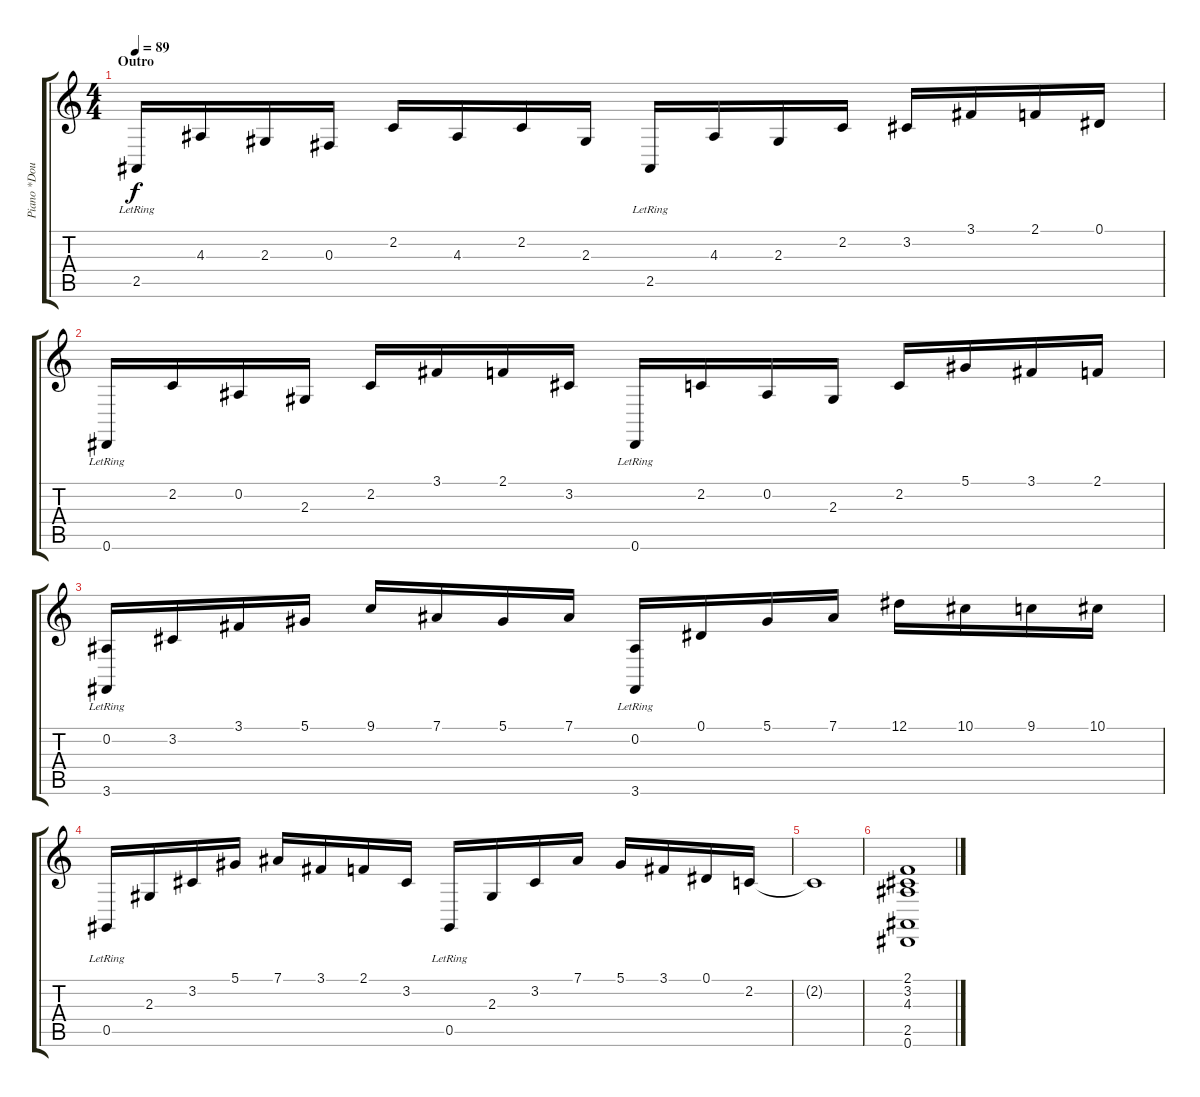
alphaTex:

\track ("Piano *Doubled*" "Piano *Dou") {instrument acousticgrandpiano}
\staff {score tabs}
\tuning (Eb4 Bb3 Gb3 Db3 Ab2 Eb2) {hide}
\ts (4 4)
\section ("" "Outro")
\tempo 89
\clef g2
\ks c
2.5{lr}.16{dy f} 4.3.16 2.3.16 0.3.16 2.2.16 4.3.16 2.2.16 2.3.16 2.5{lr}.16 4.3.16 2.3.16 2.2.16 3.2.16 3.1.16 2.1.16 0.1.16 |
0.6{lr}.16 2.2.16 0.2.16 2.3.16 2.2.16 3.1.16 2.1.16 3.2.16 0.6{lr}.16 2.2.16 0.2.16 2.3.16 2.2.16 5.1.16 3.1.16 2.1.16 |
(0.2 3.6{lr}).16 3.2.16 3.1.16 5.1.16 9.1.16 7.1.16 5.1.16 7.1.16 (0.2 3.6{lr}).16 0.1.16 5.1.16 7.1.16 12.1.16 10.1.16 9.1.16 10.1.16 |
0.5{lr}.16 2.3.16 3.2.16 5.1.16 7.1.16 3.1.16 2.1.16 3.2.16 0.5{lr}.16 2.3.16 3.2.16 7.1.16 5.1.16 3.1.16 0.1.16 2.2.16 |
2.2{t}.1 |
(2.1 3.2 4.3 2.5 0.6).1
